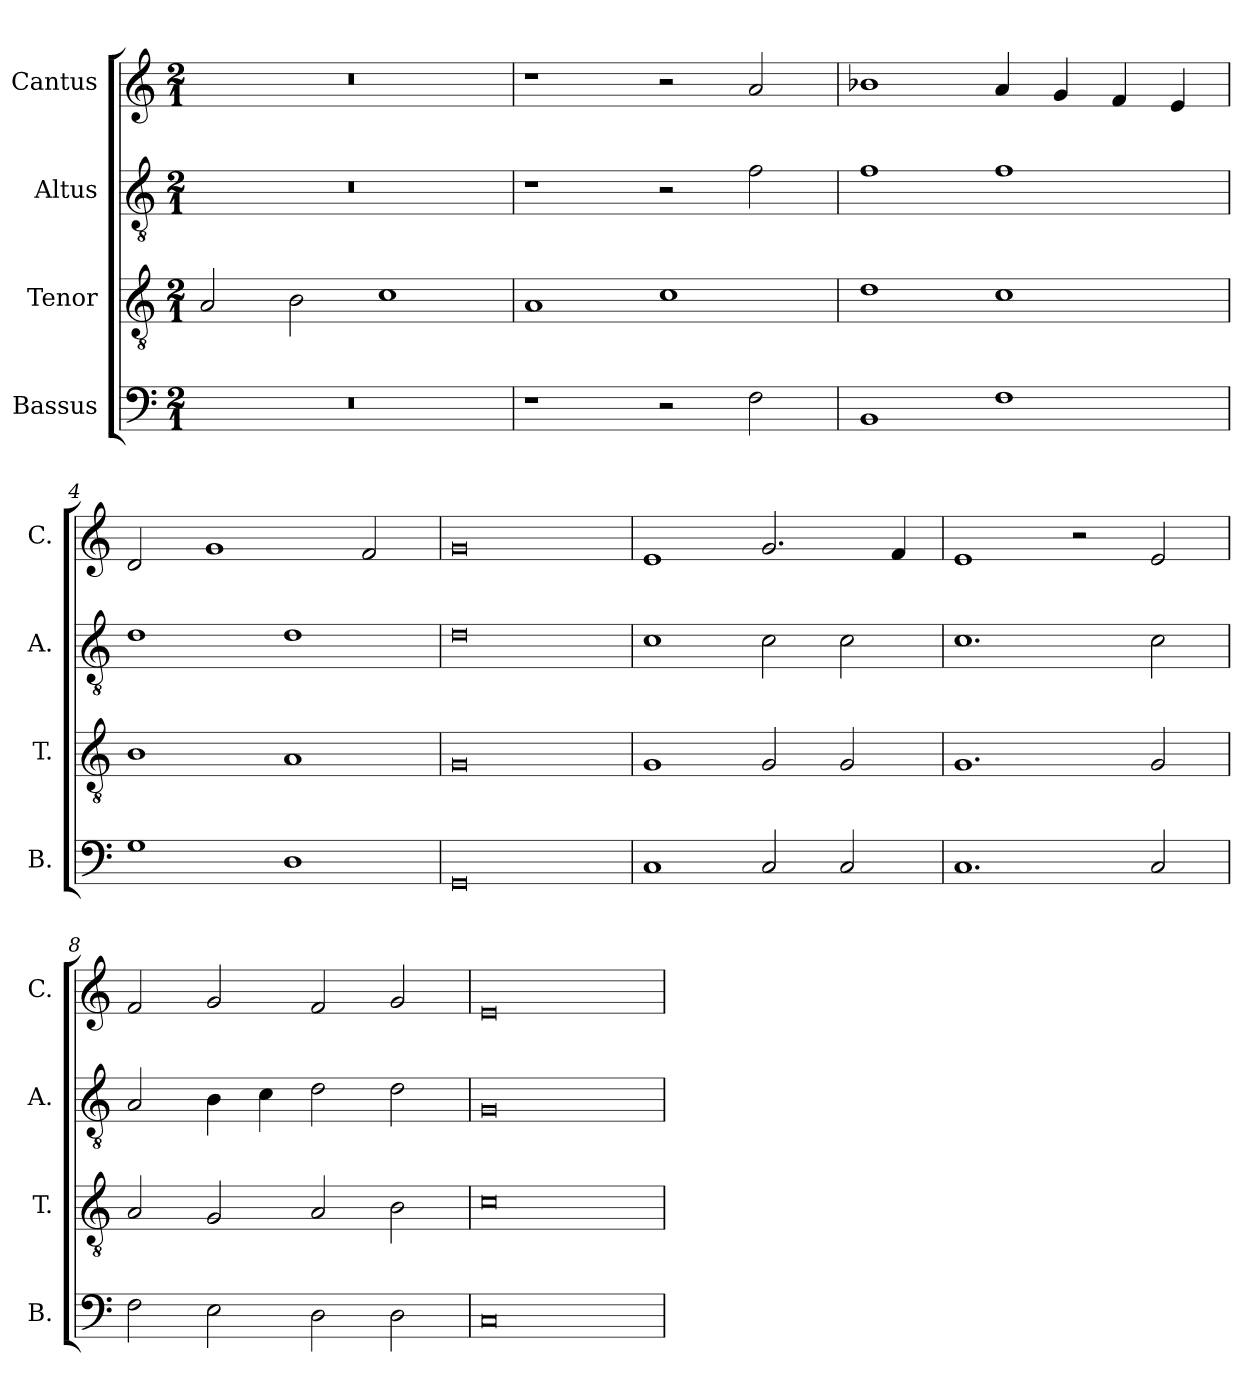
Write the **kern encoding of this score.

**kern	**kern	**kern	**kern
*part4	*part3	*part2	*part1
*staff4	*staff3	*staff2	*staff1
*I"Bassus	*I"Tenor	*I"Altus	*I"Cantus
*I'B.	*I'T.	*I'A.	*I'C.
*clefF4	*clefGv2	*clefGv2	*clefG2
*k[]	*k[]	*k[]	*k[]
*M2/1	*M2/1	*M2/1	*M2/1
*MM320	*MM320	*MM320	*MM320
=1	=1	=1	=1
0r	2A/	0r	0r
.	2B\	.	.
.	1c	.	.
=2	=2	=2	=2
1r	1A	1r	1r
2r	1c	2r	2r
2F\	.	2f\	2a/
=3	=3	=3	=3
1BB	1d	1f	1b-X
1F	1c	1f	4a/
.	.	.	4g/
.	.	.	4f/
.	.	.	4e/
=4	=4	=4	=4
1G	1B	1d	2d/
.	.	.	1g
1D	1A	1d	.
.	.	.	2f/
=5	=5	=5	=5
0GG	0G	0d	0g
=6	=6	=6	=6
1C	1G	1c	1e
2C/	2G/	2c\	2.g/
2C/	2G/	2c\	.
.	.	.	4f/
=7	=7	=7	=7
1.C	1.G	1.c	1e
.	.	.	2r
2C/	2G/	2c\	2e/
=8	=8	=8	=8
2F\	2A/	2A/	2f/
2E\	2G/	4B\	2g/
.	.	4c\	.
2D\	2A/	2d\	2f/
2D\	2B\	2d\	2g/
=9	=9	=9	=9
0C	0c	0G	0e
=	=	=	=
*-	*-	*-	*-
